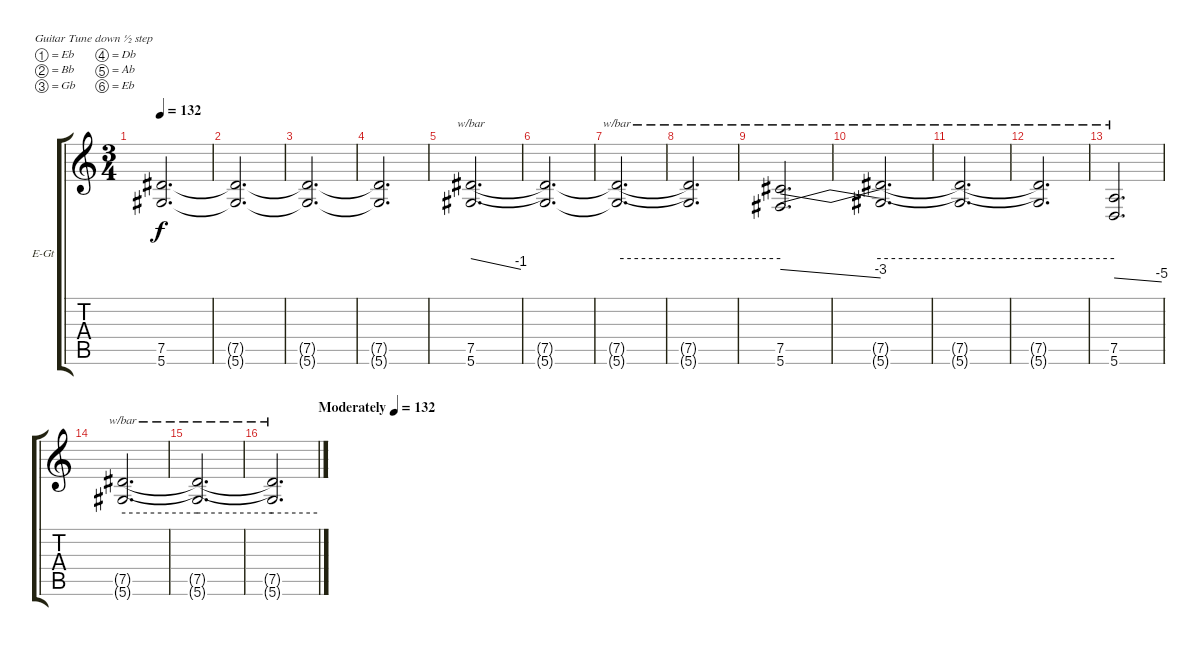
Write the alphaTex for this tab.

\bracketExtendMode groupsimilarinstruments
\firstSystemTrackNameOrientation horizontal
\otherSystemsTrackNameOrientation horizontal
\track ("Guitar 2" "E-Gt") {instrument distortionguitar}
\staff {score tabs}
\tuning (Eb4 Bb3 Gb3 Db3 Ab2 Eb2)
\ts (3 4)
\tempo 132
\clef g2
\scale
1.03909
\ks aminor
(5.6 7.5).2{d dy f} |
\scale
0.960908 (5.6{t} 7.5{t}).2{d} |
\scale
1.03909 (5.6{t} 7.5{t}).2{d} |
\scale
0.960908 (5.6{t} 7.5{t}).2{d} |
\scale
1.03909 (5.6 7.5).2{d tbe (dive default 0 0 45 -4)} |
\scale
0.960908 (5.6{t} 7.5{t}).2{d} |
\scale
1.03909 (5.6{t} 7.5{t}).2{d tbe (hold default 0 0 60 0)} |
\scale
0.960908 (5.6{t} 7.5{t}).2{d tbe (hold default 0 0 60 0)} |
\scale
1.03909 (5.6 7.5).2{d tbe (dive default 0 -4 46.199999999999996 -12)} |
\scale
0.960908 (5.6{t} 7.5{t}).2{d tbe (hold default 0 0 60 0)} |
\scale
1.03909 (5.6{t} 7.5{t}).2{d tbe (hold default 0 0 60 0)} |
\scale
0.960908 (5.6{t} 7.5{t}).2{d tbe (hold default 0 0 60 0)} |
\scale
1.06936 (5.6 7.5).2{d tbe (dive default 0 -12 47.4 -20)} |
\scale
0.930643 (5.6{t} 7.5{t}).2{d tbe (hold default 0 0 60 0)} |
\scale
1.03909 (5.6{t} 7.5{t}).2{d tbe (hold default 0 0 60 0)} |
\tempo (132 "Moderately" 0.99375)
\scale
0.960908 (5.6{t} 7.5{t}).2{d tbe (hold default 0 0 60 0)}
